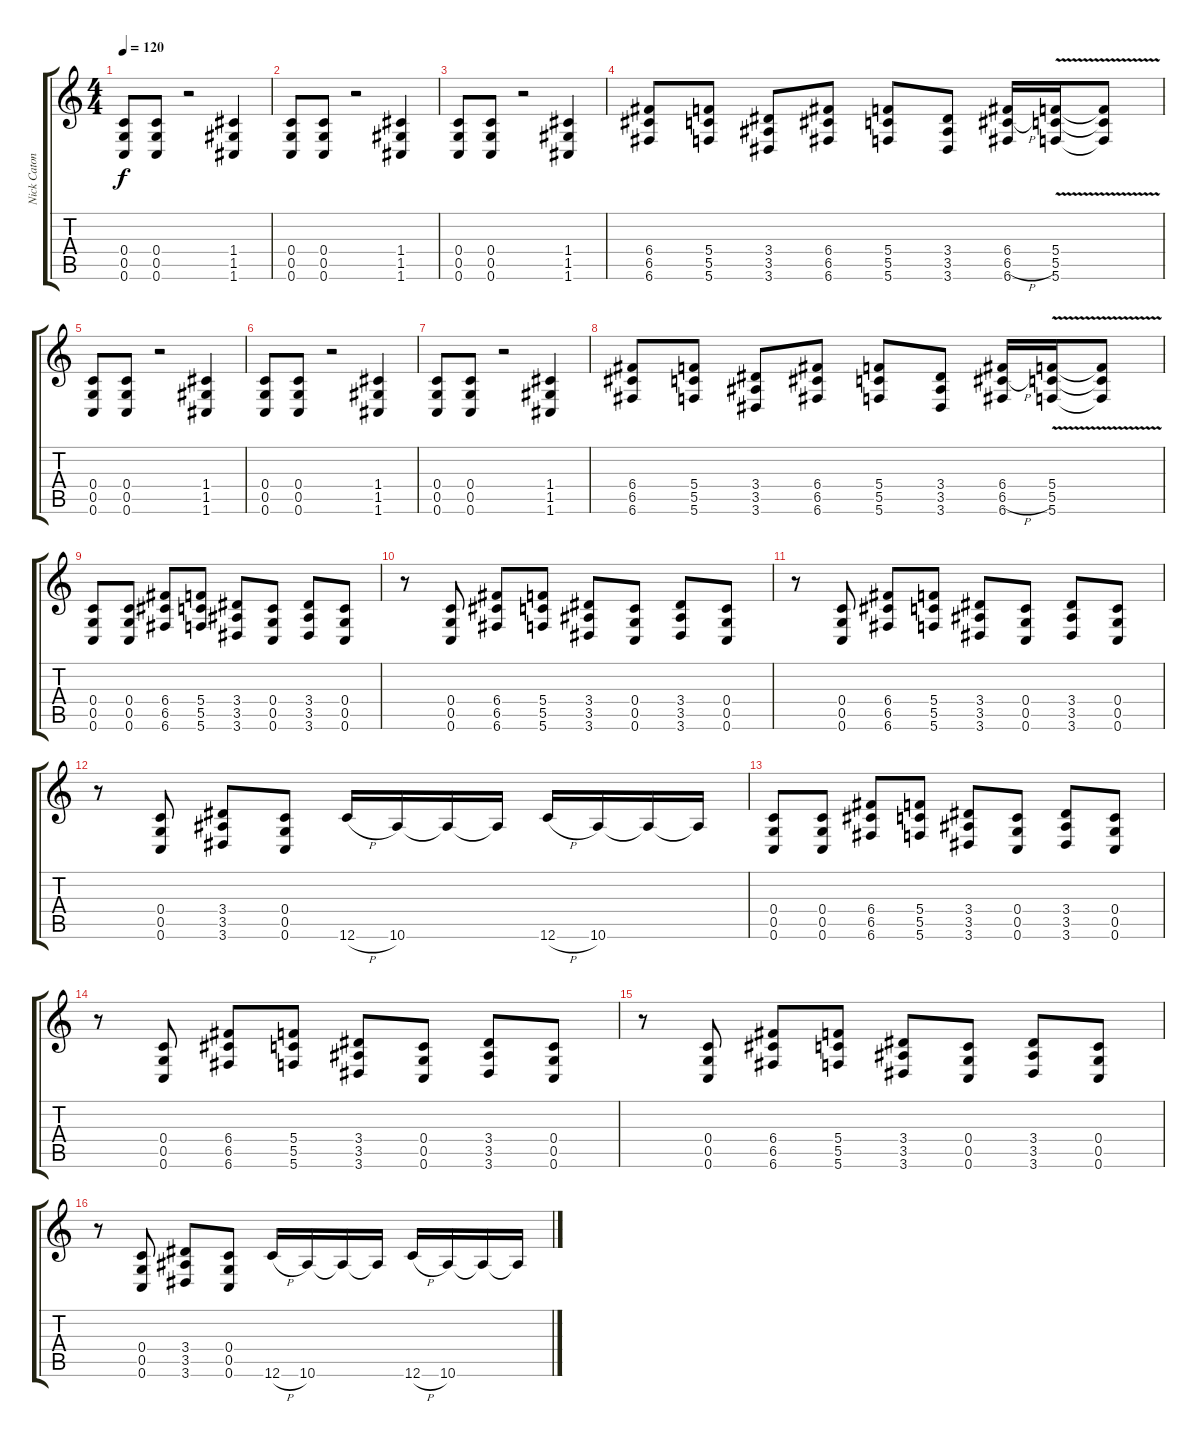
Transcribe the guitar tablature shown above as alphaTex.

\track ("Nick Catonese - Rhythm Guitar" "Nick Caton") {instrument overdrivenguitar}
\staff {score tabs}
\tuning (D4 A3 F3 C3 G2 C2) {hide}
\ts (4 4)
\tempo 120
\clef g2
\ks c
(0.4 0.5 0.6).8{dy f} (0.4 0.5 0.6).8 r.2 (1.4 1.5 1.6).4 |
(0.4 0.5 0.6).8 (0.4 0.5 0.6).8 r.2 (1.4 1.5 1.6).4 |
(0.4 0.5 0.6).8 (0.4 0.5 0.6).8 r.2 (1.4 1.5 1.6).4 |
(6.4 6.5 6.6).8 (5.4 5.5 5.6).8 (3.4 3.5 3.6).8 (6.4 6.5 6.6).8 (5.4 5.5 5.6).8 (3.4 3.5 3.6).8 (6.4 6.5{h} 6.6).16 (5.4{v} 5.5 5.6).16 (5.4{t} 5.5{t} 5.6{t}).8 |
(0.4 0.5 0.6).8 (0.4 0.5 0.6).8 r.2 (1.4 1.5 1.6).4 |
(0.4 0.5 0.6).8 (0.4 0.5 0.6).8 r.2 (1.4 1.5 1.6).4 |
(0.4 0.5 0.6).8 (0.4 0.5 0.6).8 r.2 (1.4 1.5 1.6).4 |
(6.4 6.5 6.6).8 (5.4 5.5 5.6).8 (3.4 3.5 3.6).8 (6.4 6.5 6.6).8 (5.4 5.5 5.6).8 (3.4 3.5 3.6).8 (6.4 6.5{h} 6.6).16 (5.4{v} 5.5 5.6).16 (5.4{t} 5.5{t} 5.6{t}).8 |
(0.4 0.5 0.6).8 (0.4 0.5 0.6).8 (6.4 6.5 6.6).8 (5.4 5.5 5.6).8 (3.4 3.5 3.6).8 (0.4 0.5 0.6).8 (3.4 3.5 3.6).8 (0.4 0.5 0.6).8 |
r.8 (0.4 0.5 0.6).8 (6.4 6.5 6.6).8 (5.4 5.5 5.6).8 (3.4 3.5 3.6).8 (0.4 0.5 0.6).8 (3.4 3.5 3.6).8 (0.4 0.5 0.6).8 |
r.8 (0.4 0.5 0.6).8 (6.4 6.5 6.6).8 (5.4 5.5 5.6).8 (3.4 3.5 3.6).8 (0.4 0.5 0.6).8 (3.4 3.5 3.6).8 (0.4 0.5 0.6).8 |
r.8 (0.4 0.5 0.6).8 (3.4 3.5 3.6).8 (0.4 0.5 0.6).8 12.6{h}.16 10.6.16 10.6{t}.16 10.6{t}.16 12.6{h}.16 10.6.16 10.6{t}.16 10.6{t}.16 |
(0.4 0.5 0.6).8 (0.4 0.5 0.6).8 (6.4 6.5 6.6).8 (5.4 5.5 5.6).8 (3.4 3.5 3.6).8 (0.4 0.5 0.6).8 (3.4 3.5 3.6).8 (0.4 0.5 0.6).8 |
r.8 (0.4 0.5 0.6).8 (6.4 6.5 6.6).8 (5.4 5.5 5.6).8 (3.4 3.5 3.6).8 (0.4 0.5 0.6).8 (3.4 3.5 3.6).8 (0.4 0.5 0.6).8 |
r.8 (0.4 0.5 0.6).8 (6.4 6.5 6.6).8 (5.4 5.5 5.6).8 (3.4 3.5 3.6).8 (0.4 0.5 0.6).8 (3.4 3.5 3.6).8 (0.4 0.5 0.6).8 |
r.8 (0.4 0.5 0.6).8 (3.4 3.5 3.6).8 (0.4 0.5 0.6).8 12.6{h}.16 10.6.16 10.6{t}.16 10.6{t}.16 12.6{h}.16 10.6.16 10.6{t}.16 10.6{t}.16
